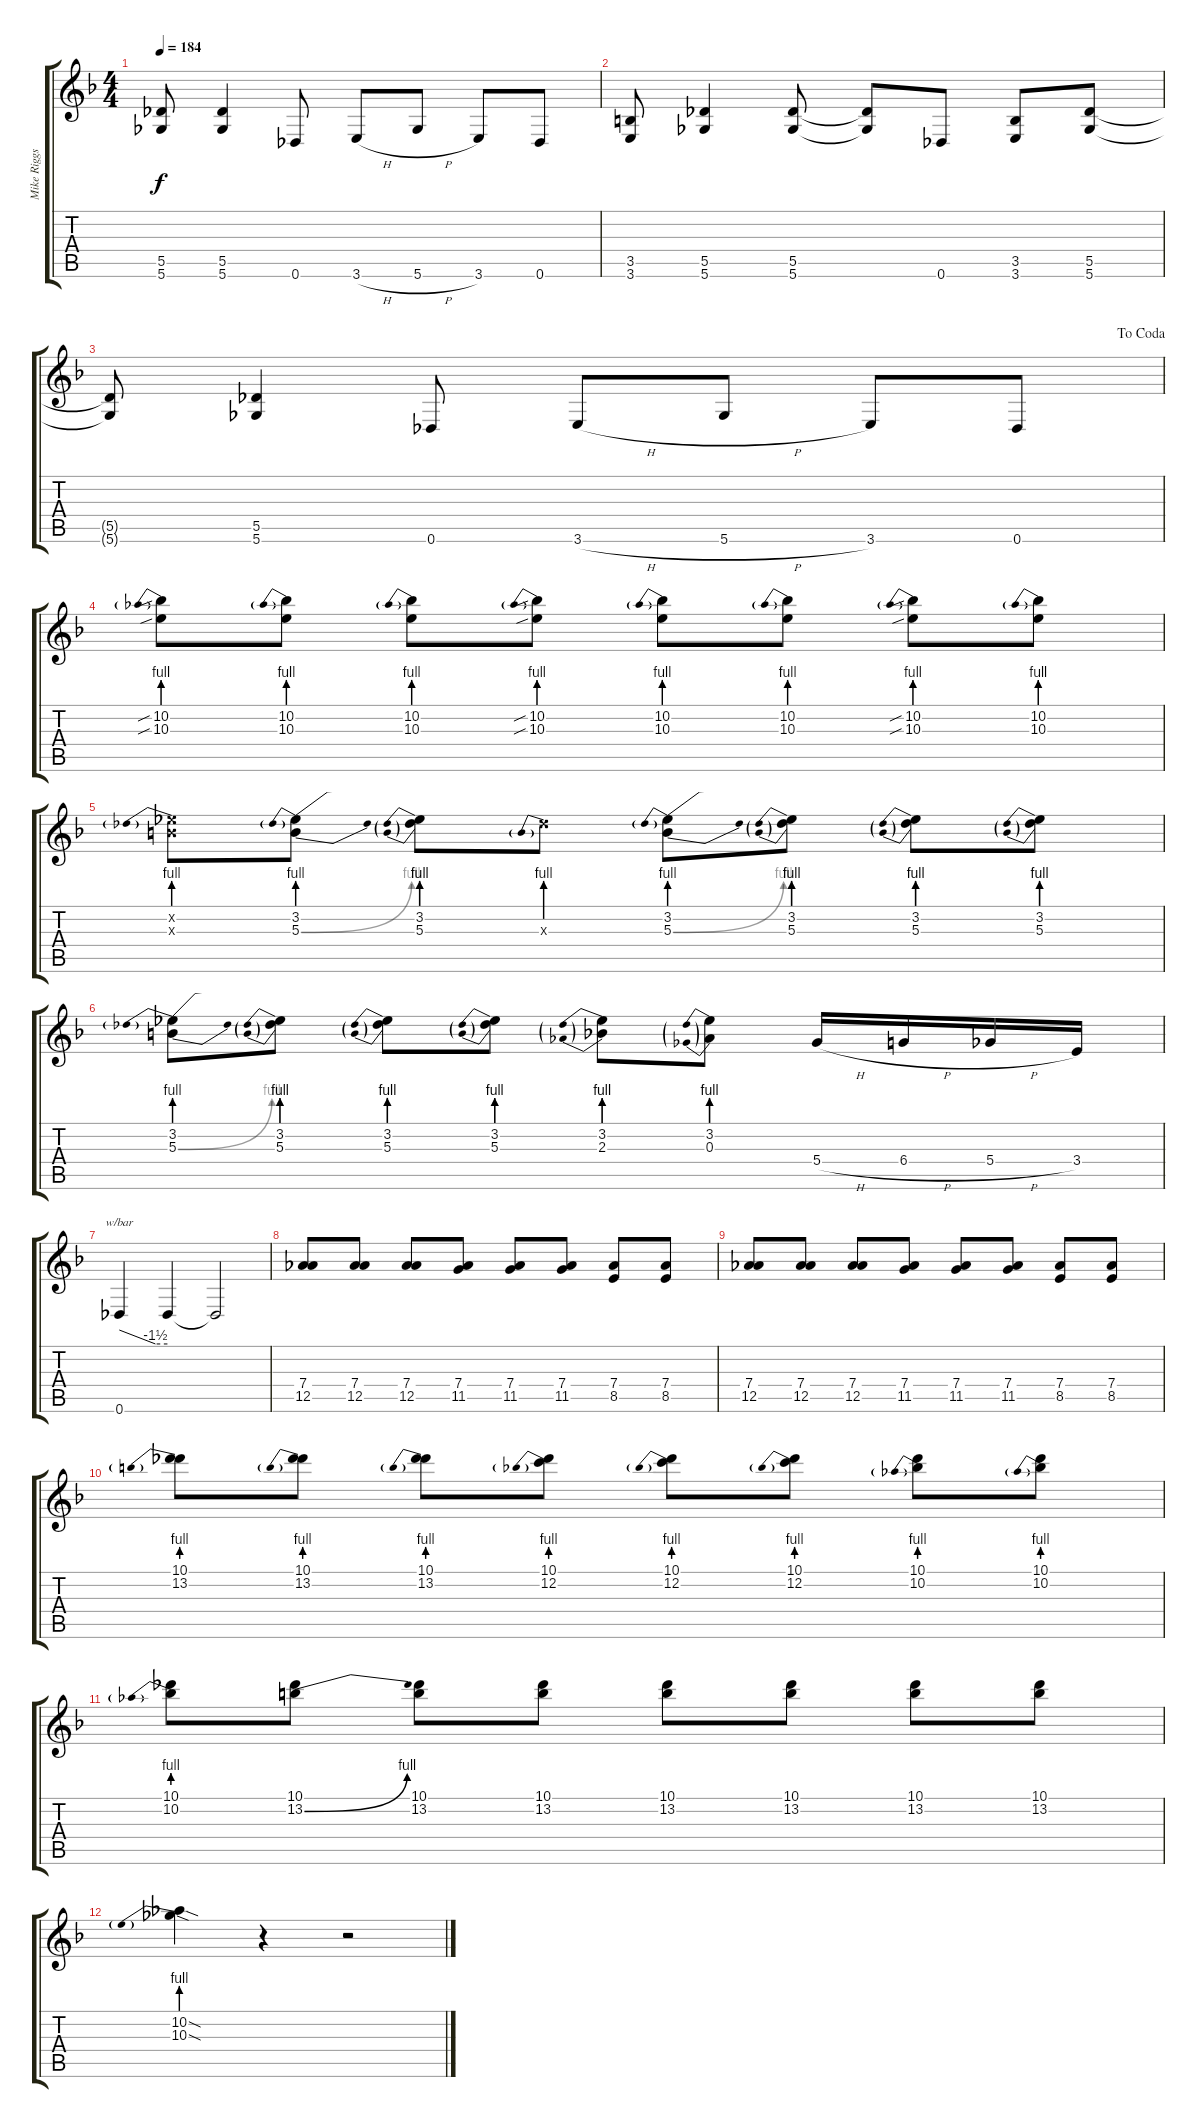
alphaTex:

\track ("Mike Riggs" "Mike Riggs") {mute instrument distortionguitar}
\staff {score tabs}
\tuning (Eb4 Bb3 Gb3 Db3 Ab2 Db2) {hide}
\ts (4 4)
\tempo 184
\clef g2
\ks f
(5.5{t} 5.6{t}).8{dy f} (5.5 5.6).4 0.6.8 3.6{h}.8 5.6{h}.8 3.6.8 0.6.8 |
(3.5 3.6).8 (5.5 5.6).4 (5.5 5.6).8 (5.5{t} 5.6{t}).8 0.6.8 (3.5 3.6).8 (5.5 5.6).8 |
\jump dacoda
(5.5{t} 5.6{t}).8 (5.5 5.6).4 0.6.8 3.6{h}.8 5.6{h}.8 3.6.8 0.6.8 |
(10.2{be (prebend 0 4 60 4) sib} 10.3{sib}).8 (10.2{be (prebend 0 4 60 4)} 10.3).8 (10.2{be (prebend 0 4 60 4)} 10.3).8 (10.2{be (prebend 0 4 60 4) sib} 10.3{sib}).8 (10.2{be (prebend 0 4 60 4)} 10.3).8 (10.2{be (prebend 0 4 60 4)} 10.3).8 (10.2{be (prebend 0 4 60 4) sib} 10.3{sib}).8 (10.2{be (prebend 0 4 60 4)} 10.3).8 |
(3.2{be (prebend 0 4 60 4) x} 5.3{x}).8 (3.2{be (prebend 0 4 60 4)} 5.3{be (bend 0 0 60 4)}).8 (3.2{be (prebend 0 4 60 4)} 5.3{be (prebend 0 4 60 4)}).8 5.3{be (prebend 0 4 60 4) x}.8 (3.2{be (prebend 0 4 60 4)} 5.3{be (bend 0 0 60 4)}).8 (3.2{be (prebend 0 4 60 4)} 5.3{be (prebend 0 4 60 4)}).8 (3.2{be (prebend 0 4 60 4)} 5.3{be (prebend 0 4 60 4)}).8 (3.2{be (prebend 0 4 60 4)} 5.3{be (prebend 0 4 60 4)}).8 |
(3.2{be (prebend 0 4 60 4)} 5.3{be (bend 0 0 60 4)}).8 (3.2{be (prebend 0 4 60 4)} 5.3{be (prebend 0 4 60 4)}).8 (3.2{be (prebend 0 4 60 4)} 5.3{be (prebend 0 4 60 4)}).8 (3.2{be (prebend 0 4 60 4)} 5.3{be (prebend 0 4 60 4)}).8 (3.2{be (prebend 0 4 60 4)} 2.3{be (prebend 0 4 60 4)}).8 (3.2{be (prebend 0 4 60 4)} 0.3{be (prebend 0 4 60 4)}).8 5.4{h}.16 6.4{h}.16 5.4{h}.16 3.4.16 |
0.6.4{tbe (custom default 0 0 45 -6 60 -6)} 0.6{t}.4 0.6{t}.2 |
(7.4 12.5).8 (7.4 12.5).8 (7.4 12.5).8 (7.4 11.5).8 (7.4 11.5).8 (7.4 11.5).8 (7.4 8.5).8 (7.4 8.5).8 |
(7.4 12.5).8 (7.4 12.5).8 (7.4 12.5).8 (7.4 11.5).8 (7.4 11.5).8 (7.4 11.5).8 (7.4 8.5).8 (7.4 8.5).8 |
(10.1 13.2{be (prebend 0 4 60 4)}).8 (10.1 13.2{be (prebend 0 4 60 4)}).8 (10.1 13.2{be (prebend 0 4 60 4)}).8 (10.1 12.2{be (prebend 0 4 60 4)}).8 (10.1 12.2{be (prebend 0 4 60 4)}).8 (10.1 12.2{be (prebend 0 4 60 4)}).8 (10.1 10.2{be (prebend 0 4 60 4)}).8 (10.1 10.2{be (prebend 0 4 60 4)}).8 |
(10.1 10.2{be (prebend 0 4 60 4)}).8 (10.1 13.2{be (bend 0 0 60 4)}).8 (10.1 13.2).8 (10.1 13.2).8 (10.1 13.2).8 (10.1 13.2).8 (10.1 13.2).8 (10.1 13.2).8 |
(10.2{sod} 10.3{be (prebend 0 4 60 4) sod}).4 r.4 r.2
